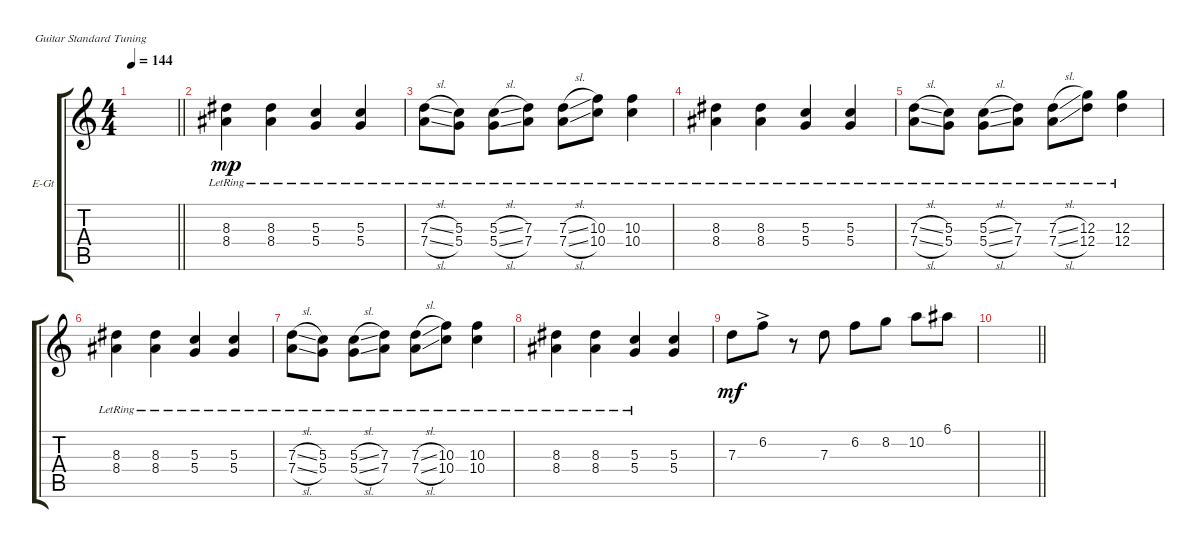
\bracketExtendMode groupsimilarinstruments
\firstSystemTrackNameOrientation horizontal
\otherSystemsTrackNameOrientation horizontal
\track ("Right" "E-Gt") {instrument distortionguitar}
\staff {score tabs}
\tuning (E4 B3 G3 D3 A2 E2)
\ts (4 4)
\tempo 144
\clef g2
\barLineRight lightlight
\ks c
|
(8.4{lr} 8.3{lr}).4{dy mp} (8.4{lr} 8.3{lr}).4 (5.4{lr} 5.3{lr}).4 (5.4{lr} 5.3{lr}).4 |
(7.4{sl lr} 7.3{sl lr}).8 (5.4{lr} 5.3{lr}).8 (5.4{sl lr} 5.3{sl lr}).8 (7.4{lr} 7.3{lr}).8 (7.4{sl lr} 7.3{sl lr}).8 (10.4{lr} 10.3{lr}).8 (10.4{lr} 10.3{lr}).4 |
(8.4{lr} 8.3{lr}).4 (8.4{lr} 8.3{lr}).4 (5.4{lr} 5.3{lr}).4 (5.4{lr} 5.3{lr}).4 |
(7.4{sl lr} 7.3{sl lr}).8 (5.4{lr} 5.3{lr}).8 (5.4{sl lr} 5.3{sl lr}).8 (7.4{lr} 7.3{lr}).8 (7.4{sl lr} 7.3{sl lr}).8 (12.4{lr} 12.3{lr}).8 (12.3{lr} 12.4{lr}).4 |
(8.4{lr} 8.3{lr}).4 (8.4{lr} 8.3{lr}).4 (5.4{lr} 5.3{lr}).4 (5.4{lr} 5.3{lr}).4 |
(7.4{sl lr} 7.3{sl lr}).8 (5.4{lr} 5.3{lr}).8 (5.4{sl lr} 5.3{sl lr}).8 (7.4{lr} 7.3{lr}).8 (7.4{sl lr} 7.3{sl lr}).8 (10.4{lr} 10.3{lr}).8 (10.4{lr} 10.3{lr}).4 |
(8.4{lr} 8.3{lr}).4 (8.4{lr} 8.3{lr}).4 (5.4{lr} 5.3{lr}).4 (5.4 5.3).4 |
7.3.8{dy mf} 6.2{ac}.8 r.8 7.3.8 6.2.8 8.2.8 10.2.8 6.1.8 |
\barLineRight lightlight
